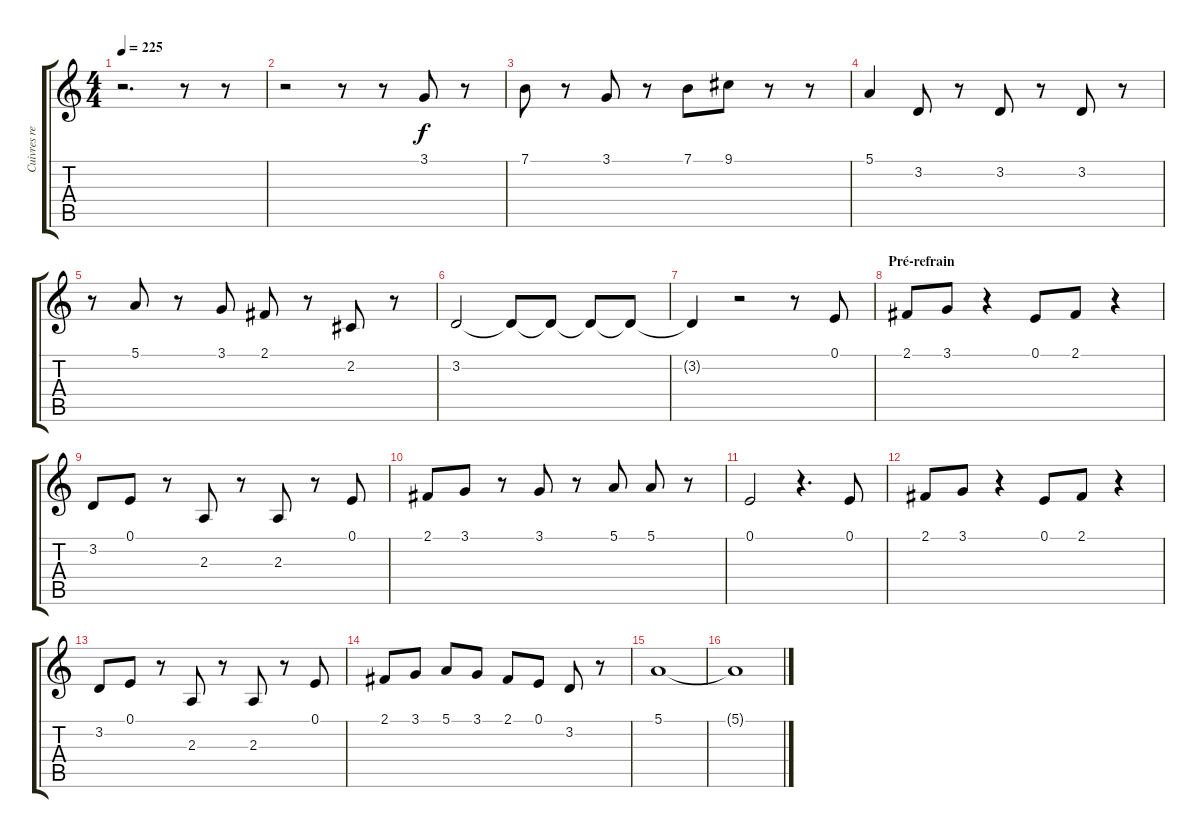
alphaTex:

\track ("Cuivres renfort" "Cuivres re") {instrument brasssection}
\staff {score tabs}
\tuning (E4 B3 G3 D3 A2 E2) {hide}
\ts (4 4)
\tempo 225
\clef g2
\ks c
r.2{d dy f} r.8 r.8 |
r.2 r.8 r.8 3.1.8 r.8 |
7.1.8 r.8 3.1.8 r.8 7.1.8 9.1.8 r.8 r.8 |
5.1.4 3.2.8 r.8 3.2.8 r.8 3.2.8 r.8 |
r.8 5.1.8 r.8 3.1.8 2.1.8 r.8 2.2.8 r.8 |
3.2.2 3.2{t}.8 3.2{t}.8 3.2{t}.8 3.2{t}.8 |
3.2{t}.4 r.2 r.8 0.1.8 |
\section ("" "Pré-refrain")
2.1.8 3.1.8 r.4 0.1.8 2.1.8 r.4 |
3.2.8 0.1.8 r.8 2.3.8 r.8 2.3.8 r.8 0.1.8 |
2.1.8 3.1.8 r.8 3.1.8 r.8 5.1.8 5.1.8 r.8 |
0.1.2 r.4{d} 0.1.8 |
2.1.8 3.1.8 r.4 0.1.8 2.1.8 r.4 |
3.2.8 0.1.8 r.8 2.3.8 r.8 2.3.8 r.8 0.1.8 |
2.1.8 3.1.8 5.1.8 3.1.8 2.1.8 0.1.8 3.2.8 r.8 |
5.1.1 |
5.1{t}.1
